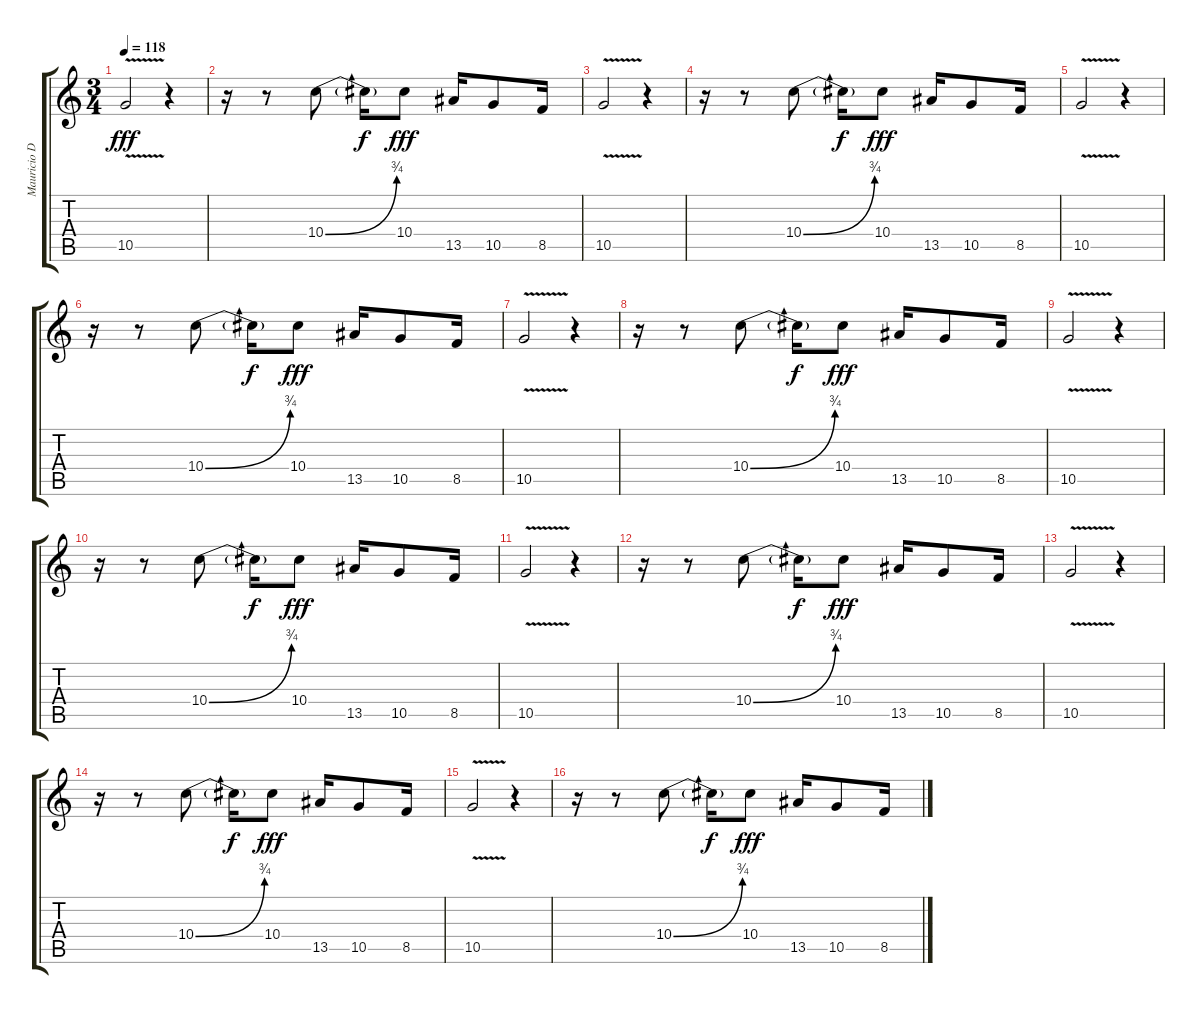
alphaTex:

\track ("Mauricio Duran" "Mauricio D") {instrument overdrivenguitar}
\staff {score tabs}
\tuning (E4 B3 G3 D3 A2 E2) {hide}
\ts (3 4)
\tempo 118
\clef g2
\ks c
10.5{v}.2{dy fff} r.4 |
r.16 r.8 10.4{be (bend 0 0 60 3)}.8 10.4{t}.16{dy f} 10.4.8{dy fff} 13.5.16 10.5.8 8.5.16 |
10.5{v}.2 r.4 |
r.16 r.8 10.4{be (bend 0 0 60 3)}.8 10.4{t}.16{dy f} 10.4.8{dy fff} 13.5.16 10.5.8 8.5.16 |
10.5{v}.2 r.4 |
r.16 r.8 10.4{be (bend 0 0 60 3)}.8 10.4{t}.16{dy f} 10.4.8{dy fff} 13.5.16 10.5.8 8.5.16 |
10.5{v}.2 r.4 |
r.16 r.8 10.4{be (bend 0 0 60 3)}.8 10.4{t}.16{dy f} 10.4.8{dy fff} 13.5.16 10.5.8 8.5.16 |
10.5{v}.2 r.4 |
r.16 r.8 10.4{be (bend 0 0 60 3)}.8 10.4{t}.16{dy f} 10.4.8{dy fff} 13.5.16 10.5.8 8.5.16 |
10.5{v}.2 r.4 |
r.16 r.8 10.4{be (bend 0 0 60 3)}.8 10.4{t}.16{dy f} 10.4.8{dy fff} 13.5.16 10.5.8 8.5.16 |
10.5{v}.2 r.4 |
r.16 r.8 10.4{be (bend 0 0 60 3)}.8 10.4{t}.16{dy f} 10.4.8{dy fff} 13.5.16 10.5.8 8.5.16 |
10.5{v}.2 r.4 |
r.16 r.8 10.4{be (bend 0 0 60 3)}.8 10.4{t}.16{dy f} 10.4.8{dy fff} 13.5.16 10.5.8 8.5.16
